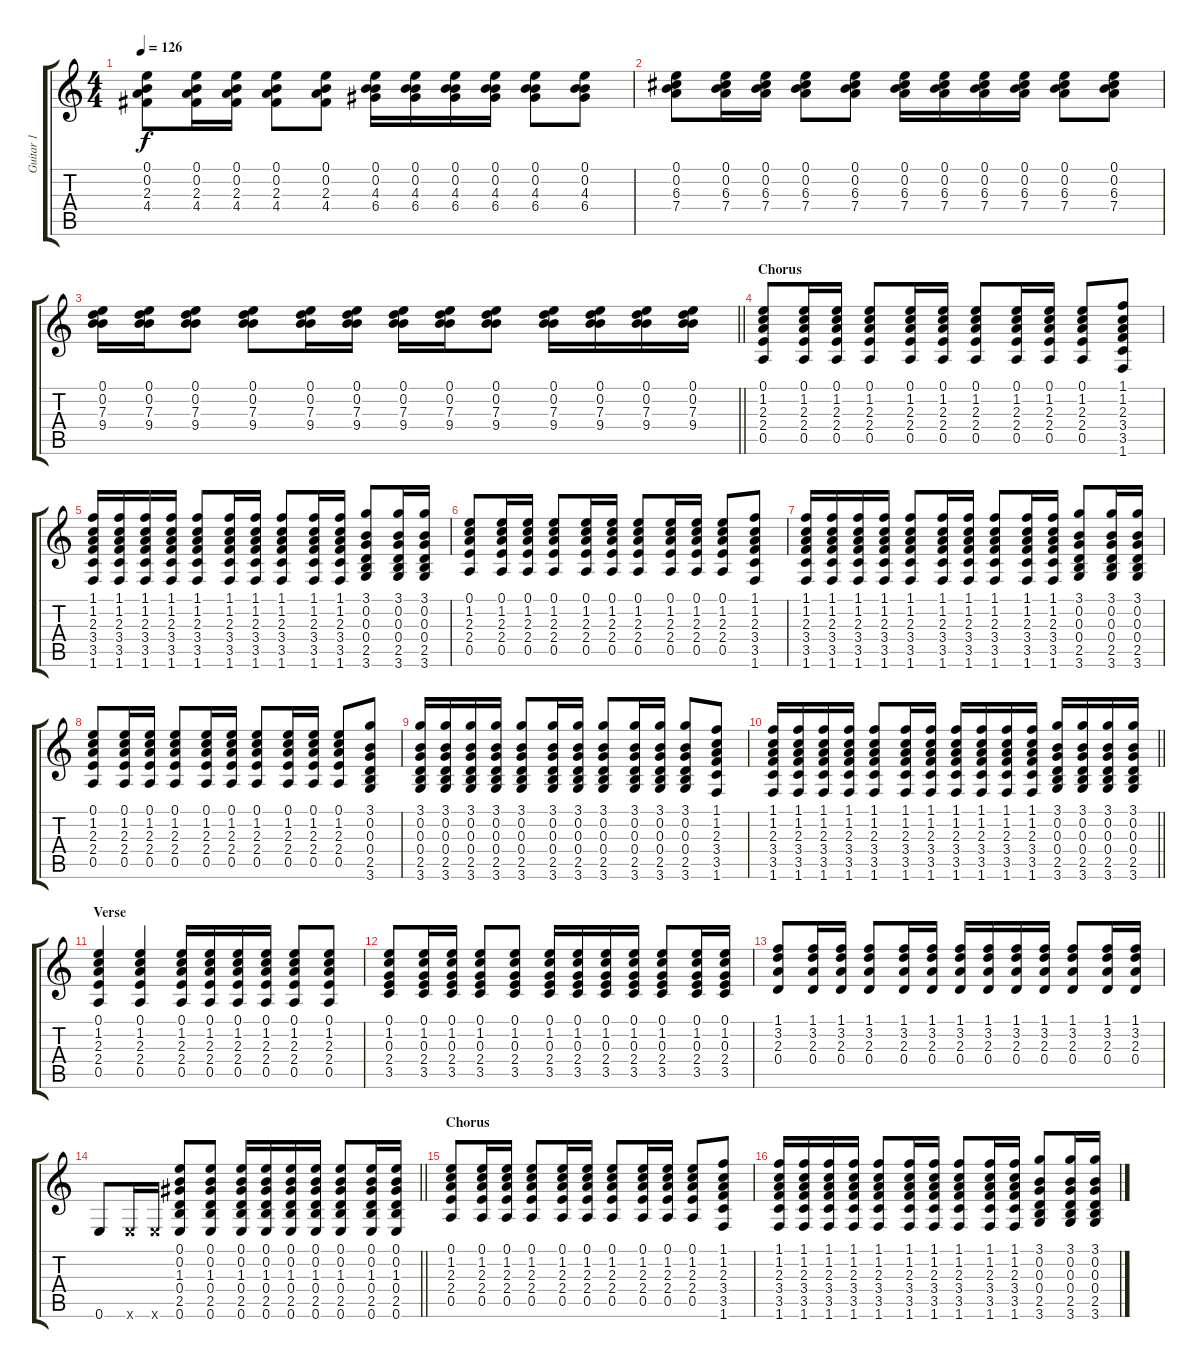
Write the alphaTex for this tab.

\track ("Guitar 1" "Guitar 1") {instrument acousticguitarsteel}
\staff {score tabs}
\tuning (E4 B3 G3 D3 A2 E2) {hide}
\ts (4 4)
\tempo 126
\clef g2
\ks c
(0.1 0.2 2.3 4.4).8{dy f} (0.1 0.2 2.3 4.4).16 (0.1 0.2 2.3 4.4).16 (0.1 0.2 2.3 4.4).8 (0.1 0.2 2.3 4.4).8 (0.1 0.2 4.3 6.4).16 (0.1 0.2 4.3 6.4).16 (0.1 0.2 4.3 6.4).16 (0.1 0.2 4.3 6.4).16 (0.1 0.2 4.3 6.4).8 (0.1 0.2 4.3 6.4).8 |
(0.1 0.2 6.3 7.4).8 (0.1 0.2 6.3 7.4).16 (0.1 0.2 6.3 7.4).16 (0.1 0.2 6.3 7.4).8 (0.1 0.2 6.3 7.4).8 (0.1 0.2 6.3 7.4).16 (0.1 0.2 6.3 7.4).16 (0.1 0.2 6.3 7.4).16 (0.1 0.2 6.3 7.4).16 (0.1 0.2 6.3 7.4).8 (0.1 0.2 6.3 7.4).8 |
\barLineRight lightlight
(0.1 0.2 7.3 9.4).16 (0.1 0.2 7.3 9.4).16 (0.1 0.2 7.3 9.4).8 (0.1 0.2 7.3 9.4).8 (0.1 0.2 7.3 9.4).16 (0.1 0.2 7.3 9.4).16 (0.1 0.2 7.3 9.4).16 (0.1 0.2 7.3 9.4).16 (0.1 0.2 7.3 9.4).8 (0.1 0.2 7.3 9.4).16 (0.1 0.2 7.3 9.4).16 (0.1 0.2 7.3 9.4).16 (0.1 0.2 7.3 9.4).16 |
\section ("" "Chorus")
(0.1 1.2 2.3 2.4 0.5).8 (0.1 1.2 2.3 2.4 0.5).16 (0.1 1.2 2.3 2.4 0.5).16 (0.1 1.2 2.3 2.4 0.5).8 (0.1 1.2 2.3 2.4 0.5).16 (0.1 1.2 2.3 2.4 0.5).16 (0.1 1.2 2.3 2.4 0.5).8 (0.1 1.2 2.3 2.4 0.5).16 (0.1 1.2 2.3 2.4 0.5).16 (0.1 1.2 2.3 2.4 0.5).8 (1.1 1.2 2.3 3.4 3.5 1.6).8 |
(1.1 1.2 2.3 3.4 3.5 1.6).16 (1.1 1.2 2.3 3.4 3.5 1.6).16 (1.1 1.2 2.3 3.4 3.5 1.6).16 (1.1 1.2 2.3 3.4 3.5 1.6).16 (1.1 1.2 2.3 3.4 3.5 1.6).8 (1.1 1.2 2.3 3.4 3.5 1.6).16 (1.1 1.2 2.3 3.4 3.5 1.6).16 (1.1 1.2 2.3 3.4 3.5 1.6).8 (1.1 1.2 2.3 3.4 3.5 1.6).16 (1.1 1.2 2.3 3.4 3.5 1.6).16 (3.1 0.2 0.3 0.4 2.5 3.6).8 (3.1 0.2 0.3 0.4 2.5 3.6).16 (3.1 0.2 0.3 0.4 2.5 3.6).16 |
(0.1 1.2 2.3 2.4 0.5).8 (0.1 1.2 2.3 2.4 0.5).16 (0.1 1.2 2.3 2.4 0.5).16 (0.1 1.2 2.3 2.4 0.5).8 (0.1 1.2 2.3 2.4 0.5).16 (0.1 1.2 2.3 2.4 0.5).16 (0.1 1.2 2.3 2.4 0.5).8 (0.1 1.2 2.3 2.4 0.5).16 (0.1 1.2 2.3 2.4 0.5).16 (0.1 1.2 2.3 2.4 0.5).8 (1.1 1.2 2.3 3.4 3.5 1.6).8 |
(1.1 1.2 2.3 3.4 3.5 1.6).16 (1.1 1.2 2.3 3.4 3.5 1.6).16 (1.1 1.2 2.3 3.4 3.5 1.6).16 (1.1 1.2 2.3 3.4 3.5 1.6).16 (1.1 1.2 2.3 3.4 3.5 1.6).8 (1.1 1.2 2.3 3.4 3.5 1.6).16 (1.1 1.2 2.3 3.4 3.5 1.6).16 (1.1 1.2 2.3 3.4 3.5 1.6).8 (1.1 1.2 2.3 3.4 3.5 1.6).16 (1.1 1.2 2.3 3.4 3.5 1.6).16 (3.1 0.2 0.3 0.4 2.5 3.6).8 (3.1 0.2 0.3 0.4 2.5 3.6).16 (3.1 0.2 0.3 0.4 2.5 3.6).16 |
(0.1 1.2 2.3 2.4 0.5).8 (0.1 1.2 2.3 2.4 0.5).16 (0.1 1.2 2.3 2.4 0.5).16 (0.1 1.2 2.3 2.4 0.5).8 (0.1 1.2 2.3 2.4 0.5).16 (0.1 1.2 2.3 2.4 0.5).16 (0.1 1.2 2.3 2.4 0.5).8 (0.1 1.2 2.3 2.4 0.5).16 (0.1 1.2 2.3 2.4 0.5).16 (0.1 1.2 2.3 2.4 0.5).8 (3.1 0.2 0.3 0.4 2.5 3.6).8 |
(3.1 0.2 0.3 0.4 2.5 3.6).16 (3.1 0.2 0.3 0.4 2.5 3.6).16 (3.1 0.2 0.3 0.4 2.5 3.6).16 (3.1 0.2 0.3 0.4 2.5 3.6).16 (3.1 0.2 0.3 0.4 2.5 3.6).8 (3.1 0.2 0.3 0.4 2.5 3.6).16 (3.1 0.2 0.3 0.4 2.5 3.6).16 (3.1 0.2 0.3 0.4 2.5 3.6).8 (3.1 0.2 0.3 0.4 2.5 3.6).16 (3.1 0.2 0.3 0.4 2.5 3.6).16 (3.1 0.2 0.3 0.4 2.5 3.6).8 (1.1 1.2 2.3 3.4 3.5 1.6).8 |
\barLineRight lightlight
(1.1 1.2 2.3 3.4 3.5 1.6).16 (1.1 1.2 2.3 3.4 3.5 1.6).16 (1.1 1.2 2.3 3.4 3.5 1.6).16 (1.1 1.2 2.3 3.4 3.5 1.6).16 (1.1 1.2 2.3 3.4 3.5 1.6).8 (1.1 1.2 2.3 3.4 3.5 1.6).16 (1.1 1.2 2.3 3.4 3.5 1.6).16 (1.1 1.2 2.3 3.4 3.5 1.6).16 (1.1 1.2 2.3 3.4 3.5 1.6).16 (1.1 1.2 2.3 3.4 3.5 1.6).16 (1.1 1.2 2.3 3.4 3.5 1.6).16 (3.1 0.2 0.3 0.4 2.5 3.6).16 (3.1 0.2 0.3 0.4 2.5 3.6).16 (3.1 0.2 0.3 0.4 2.5 3.6).16 (3.1 0.2 0.3 0.4 2.5 3.6).16 |
\section ("" "Verse")
(0.1 1.2 2.3 2.4 0.5).4 (0.1 1.2 2.3 2.4 0.5).4 (0.1 1.2 2.3 2.4 0.5).16 (0.1 1.2 2.3 2.4 0.5).16 (0.1 1.2 2.3 2.4 0.5).16 (0.1 1.2 2.3 2.4 0.5).16 (0.1 1.2 2.3 2.4 0.5).8 (0.1 1.2 2.3 2.4 0.5).8 |
(0.1 1.2 0.3 2.4 3.5).8 (0.1 1.2 0.3 2.4 3.5).16 (0.1 1.2 0.3 2.4 3.5).16 (0.1 1.2 0.3 2.4 3.5).8 (0.1 1.2 0.3 2.4 3.5).8 (0.1 1.2 0.3 2.4 3.5).16 (0.1 1.2 0.3 2.4 3.5).16 (0.1 1.2 0.3 2.4 3.5).16 (0.1 1.2 0.3 2.4 3.5).16 (0.1 1.2 0.3 2.4 3.5).8 (0.1 1.2 0.3 2.4 3.5).16 (0.1 1.2 0.3 2.4 3.5).16 |
(1.1 3.2 2.3 0.4).8 (1.1 3.2 2.3 0.4).16 (1.1 3.2 2.3 0.4).16 (1.1 3.2 2.3 0.4).8 (1.1 3.2 2.3 0.4).16 (1.1 3.2 2.3 0.4).16 (1.1 3.2 2.3 0.4).16 (1.1 3.2 2.3 0.4).16 (1.1 3.2 2.3 0.4).16 (1.1 3.2 2.3 0.4).16 (1.1 3.2 2.3 0.4).8 (1.1 3.2 2.3 0.4).16 (1.1 3.2 2.3 0.4).16 |
\barLineRight lightlight
0.6.8 0.6{x}.16 0.6{x}.16 (0.1 0.2 1.3 0.4 2.5 0.6).8 (0.1 0.2 1.3 0.4 2.5 0.6).8 (0.1 0.2 1.3 0.4 2.5 0.6).16 (0.1 0.2 1.3 0.4 2.5 0.6).16 (0.1 0.2 1.3 0.4 2.5 0.6).16 (0.1 0.2 1.3 0.4 2.5 0.6).16 (0.1 0.2 1.3 0.4 2.5 0.6).8 (0.1 0.2 1.3 0.4 2.5 0.6).16 (0.1 0.2 1.3 0.4 2.5 0.6).16 |
\section ("" "Chorus")
(0.1 1.2 2.3 2.4 0.5).8 (0.1 1.2 2.3 2.4 0.5).16 (0.1 1.2 2.3 2.4 0.5).16 (0.1 1.2 2.3 2.4 0.5).8 (0.1 1.2 2.3 2.4 0.5).16 (0.1 1.2 2.3 2.4 0.5).16 (0.1 1.2 2.3 2.4 0.5).8 (0.1 1.2 2.3 2.4 0.5).16 (0.1 1.2 2.3 2.4 0.5).16 (0.1 1.2 2.3 2.4 0.5).8 (1.1 1.2 2.3 3.4 3.5 1.6).8 |
(1.1 1.2 2.3 3.4 3.5 1.6).16 (1.1 1.2 2.3 3.4 3.5 1.6).16 (1.1 1.2 2.3 3.4 3.5 1.6).16 (1.1 1.2 2.3 3.4 3.5 1.6).16 (1.1 1.2 2.3 3.4 3.5 1.6).8 (1.1 1.2 2.3 3.4 3.5 1.6).16 (1.1 1.2 2.3 3.4 3.5 1.6).16 (1.1 1.2 2.3 3.4 3.5 1.6).8 (1.1 1.2 2.3 3.4 3.5 1.6).16 (1.1 1.2 2.3 3.4 3.5 1.6).16 (3.1 0.2 0.3 0.4 2.5 3.6).8 (3.1 0.2 0.3 0.4 2.5 3.6).16 (3.1 0.2 0.3 0.4 2.5 3.6).16
